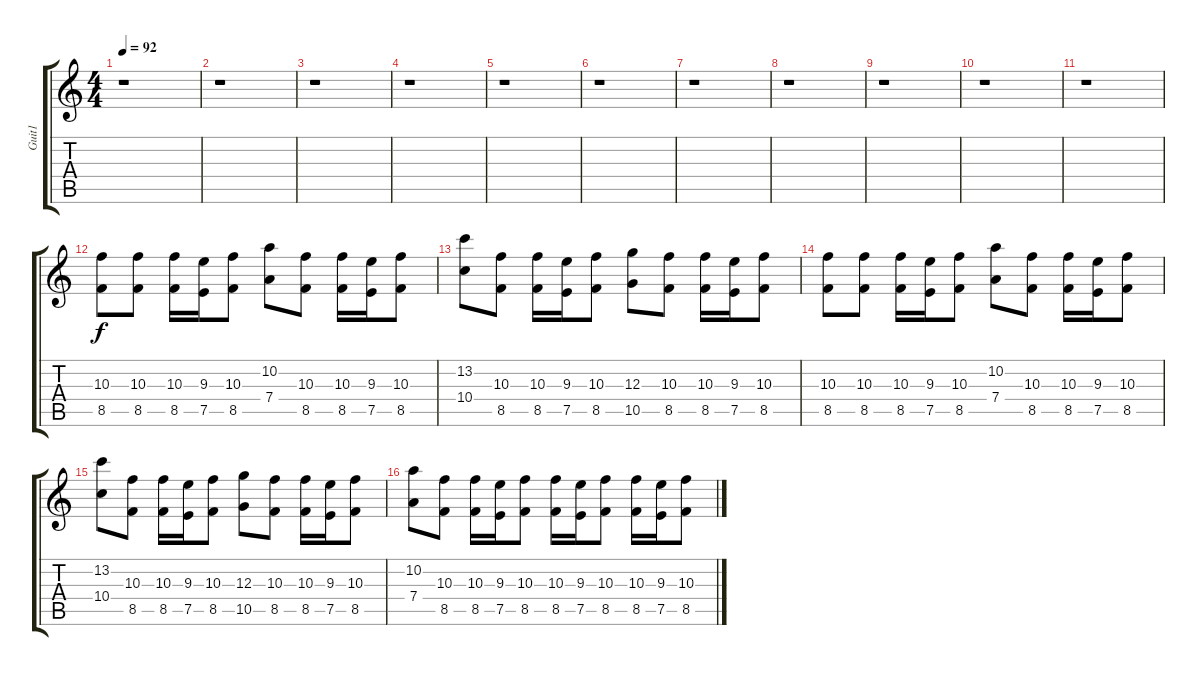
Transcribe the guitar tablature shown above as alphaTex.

\track ("Guit1" "Guit1") {instrument overdrivenguitar}
\staff {score tabs}
\tuning (E4 B3 G3 D3 A2 E2) {hide}
\ts (4 4)
\tempo 92
\clef g2
\ks c
r.1{dy f} |
r.1 |
r.1 |
r.1 |
r.1 |
r.1 |
r.1 |
r.1 |
r.1 |
r.1 |
r.1 |
(10.3 8.5).8 (10.3 8.5).8 (10.3 8.5).16 (9.3 7.5).16 (10.3 8.5).8 (10.2 7.4).8 (10.3 8.5).8 (10.3 8.5).16 (9.3 7.5).16 (10.3 8.5).8 |
(13.2 10.4).8 (10.3 8.5).8 (10.3 8.5).16 (9.3 7.5).16 (10.3 8.5).8 (12.3 10.5).8 (10.3 8.5).8 (10.3 8.5).16 (9.3 7.5).16 (10.3 8.5).8 |
(10.3 8.5).8 (10.3 8.5).8 (10.3 8.5).16 (9.3 7.5).16 (10.3 8.5).8 (10.2 7.4).8 (10.3 8.5).8 (10.3 8.5).16 (9.3 7.5).16 (10.3 8.5).8 |
(13.2 10.4).8 (10.3 8.5).8 (10.3 8.5).16 (9.3 7.5).16 (10.3 8.5).8 (12.3 10.5).8 (10.3 8.5).8 (10.3 8.5).16 (9.3 7.5).16 (10.3 8.5).8 |
(10.2 7.4).8 (10.3 8.5).8 (10.3 8.5).16 (9.3 7.5).16 (10.3 8.5).8 (10.3 8.5).16 (9.3 7.5).16 (10.3 8.5).8 (10.3 8.5).16 (9.3 7.5).16 (10.3 8.5).8
